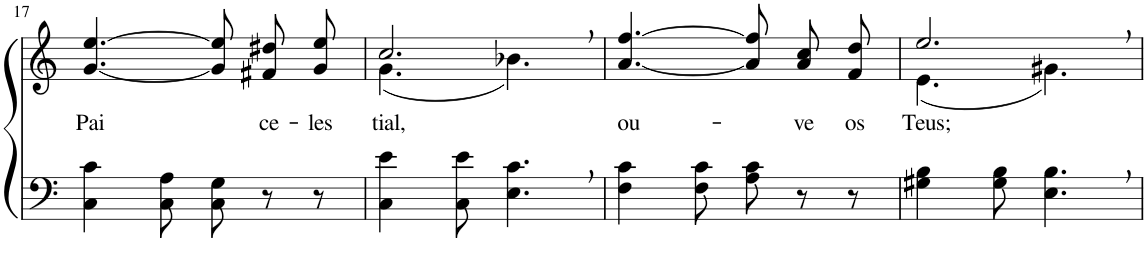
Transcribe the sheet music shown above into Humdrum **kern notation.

**kern	**kern	**text
*part2	*part1	*part1
*staff2	*staff1	*staff1
*I"Parte III e IV	*I"Parte I e II	*
!!LO:PB:g=z
*clefF4	*clefG2	*
*Trd1c2	*Trd1c2	*
*k[]	*k[]	*
*M6/8	*M6/8	*
=17	=17	=17
!	!	!LO:LY:b
4C\ 4c\	[4.g/ [4.ee/	Pai
8C\ 8A\	.	.
8C\ 8G\	8g]\ 8ee]\L	.
!	!	!LO:LY:b
8r	8f#X\ 8dd#X\	ce-
!	!	!LO:LY:b
8r	8g\ 8ee\J	-les-
=18	=18	=18
*	*^	*
!	!	!	!LO:LY:b
4C\ 4e\	2.cc,/	(4.g\	-tial,
8C\ 8e\	.	.	.
4.E\, 4.c\,	.	4.b-X\)	.
=19	=19	=19	=19
!	!	!	!LO:LY:b
*	*v	*v	*
4F\ 4c\	[4.a/ [4.ff/	ou-
8F\ 8c\	.	.
8A\ 8c\	8a]\ 8ff]\L	.
!	!	!LO:LY:b
8r	8a\ 8cc\	-ve
!	!	!LO:LY:b
8r	8f\ 8dd\J	os
=20	=20	=20
*	*^	*
!	!	!	!LO:LY:b
4G#X\ 4B\	2.ee,/	(4.e\	Teus;
8G#\ 8B\	.	.	.
4.E\, 4.B\,	.	4.g#X\)	.
*	*v	*v	*
=	=	=
*-	*-	*-
